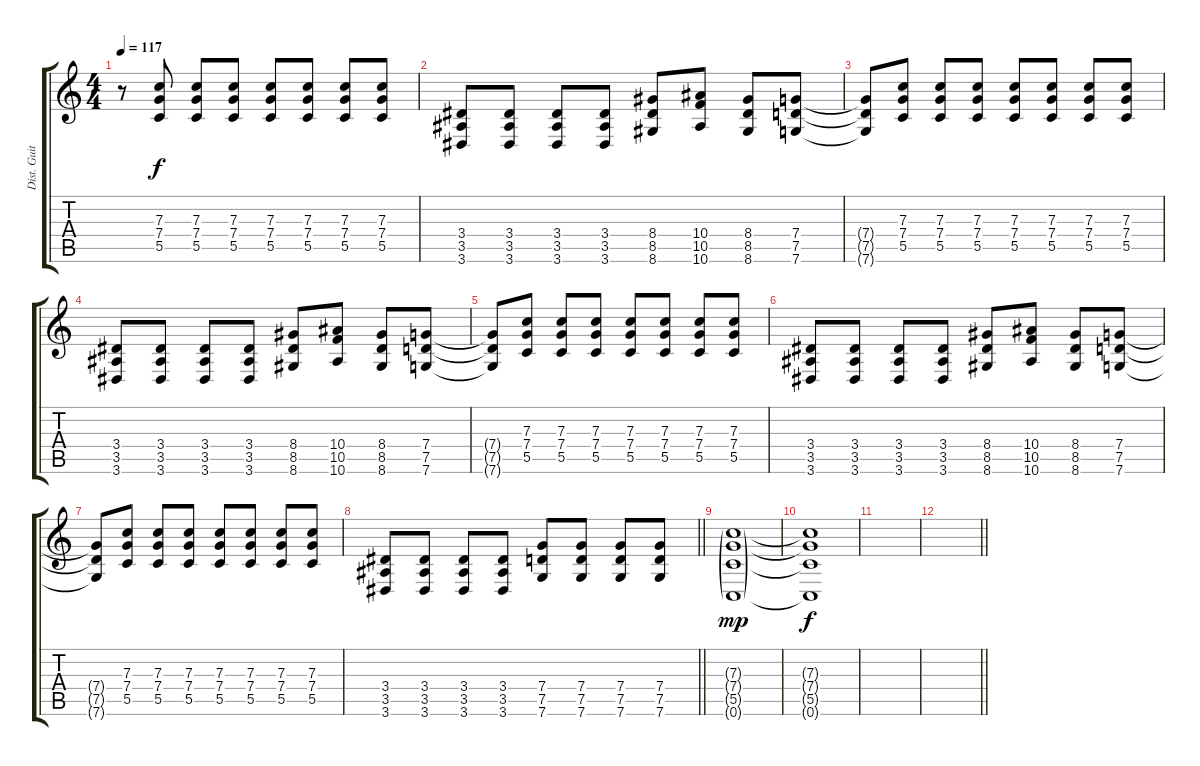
\track ("Dist. Guitar" "Dist. Guit") {instrument distortionguitar}
\staff {score tabs}
\tuning (D4 A3 F3 C3 G2 C2) {hide}
\ts (4 4)
\tempo 117
\clef g2
\ks c
r.8{dy f} (7.3 7.4 5.5).8 (7.3 7.4 5.5).8 (7.3 7.4 5.5).8 (7.3 7.4 5.5).8 (7.3 7.4 5.5).8 (7.3 7.4 5.5).8 (7.3 7.4 5.5).8 |
(3.4 3.5 3.6).8 (3.4 3.5 3.6).8 (3.4 3.5 3.6).8 (3.4 3.5 3.6).8 (8.4 8.5 8.6).8 (10.4 10.5 10.6).8 (8.4 8.5 8.6).8 (7.4 7.5 7.6).8 |
(7.4{t} 7.5{t} 7.6{t}).8 (7.3 7.4 5.5).8 (7.3 7.4 5.5).8 (7.3 7.4 5.5).8 (7.3 7.4 5.5).8 (7.3 7.4 5.5).8 (7.3 7.4 5.5).8 (7.3 7.4 5.5).8 |
(3.4 3.5 3.6).8 (3.4 3.5 3.6).8 (3.4 3.5 3.6).8 (3.4 3.5 3.6).8 (8.4 8.5 8.6).8 (10.4 10.5 10.6).8 (8.4 8.5 8.6).8 (7.4 7.5 7.6).8 |
(7.4{t} 7.5{t} 7.6{t}).8 (7.3 7.4 5.5).8 (7.3 7.4 5.5).8 (7.3 7.4 5.5).8 (7.3 7.4 5.5).8 (7.3 7.4 5.5).8 (7.3 7.4 5.5).8 (7.3 7.4 5.5).8 |
(3.4 3.5 3.6).8 (3.4 3.5 3.6).8 (3.4 3.5 3.6).8 (3.4 3.5 3.6).8 (8.4 8.5 8.6).8 (10.4 10.5 10.6).8 (8.4 8.5 8.6).8 (7.4 7.5 7.6).8 |
(7.4{t} 7.5{t} 7.6{t}).8 (7.3 7.4 5.5).8 (7.3 7.4 5.5).8 (7.3 7.4 5.5).8 (7.3 7.4 5.5).8 (7.3 7.4 5.5).8 (7.3 7.4 5.5).8 (7.3 7.4 5.5).8 |
\barLineRight lightlight
(3.4 3.5 3.6).8 (3.4 3.5 3.6).8 (3.4 3.5 3.6).8 (3.4 3.5 3.6).8 (7.4 7.5 7.6).8 (7.4 7.5 7.6).8 (7.4 7.5 7.6).8 (7.4 7.5 7.6).8 |
(7.3{g} 7.4{g} 5.5{g} 0.6{g}).1{dy mp volume 0} |
(7.3{t} 7.4{t} 5.5{t} 0.6{t}).1{dy f} |
|
\barLineRight lightlight
